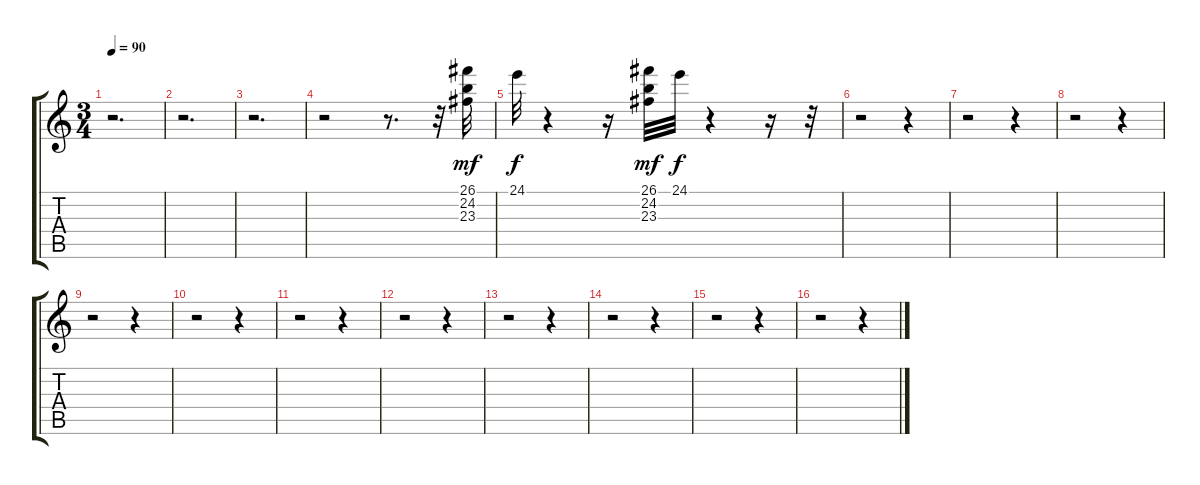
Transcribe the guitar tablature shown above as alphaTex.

\track "" {instrument celesta}
\staff {score tabs}
\tuning (E4 B3 G3 D3 A2 E2) {hide}
\ts (3 4)
\tempo 90
\clef g2
\ks c
r.2{d dy f} |
r.2{d} |
r.2{d} |
r.2 r.8{d} r.32 (26.1 24.2 23.3).32{dy mf} |
24.1.32{dy f} r.4 r.16 (26.1 24.2 23.3).32{dy mf} 24.1.32{dy f} r.4 r.16 r.32 |
r.2 r.4 |
r.2 r.4 |
r.2 r.4 |
r.2 r.4 |
r.2 r.4 |
r.2 r.4 |
r.2 r.4 |
r.2 r.4 |
r.2 r.4 |
r.2 r.4 |
r.2 r.4
